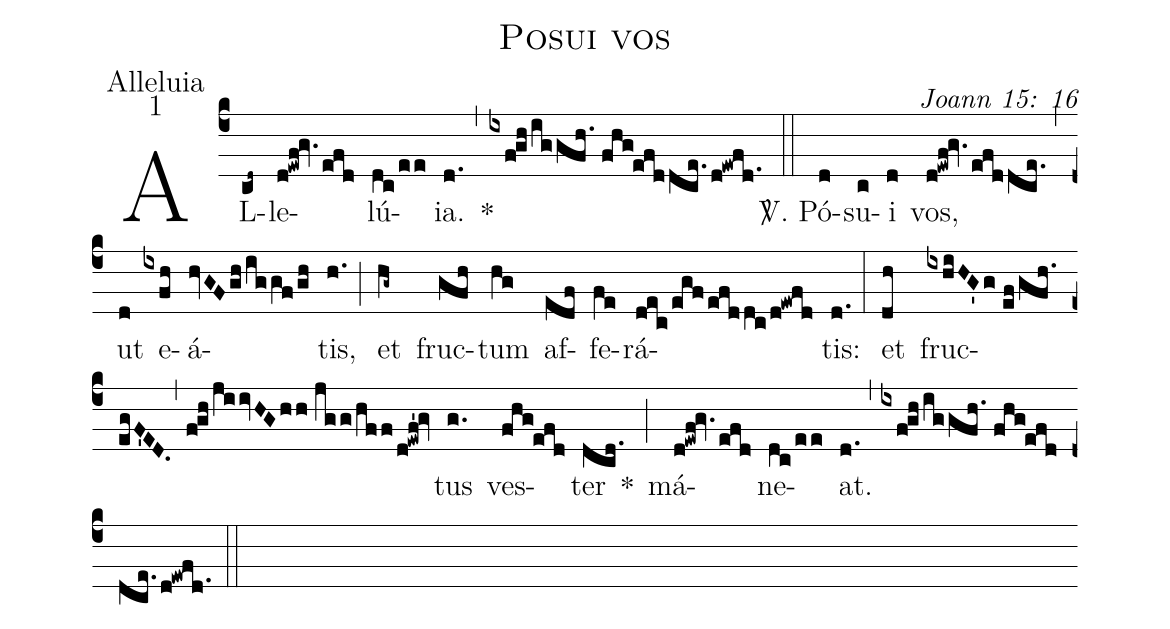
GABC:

name: Posui vos;
office-part: Alleluia;
mode: 1;
commentary: Joann 15: 16;
%%
(c4) AL(cd~)le(d!ewf!gv.efd)lú(dc/ee)ia.(d.) *(,) (ixf!gh/iggfh.//fhg!efddce./d!ewfd.1) (::)
<sp>V/</sp>. Pó(d)su(c)i(d) vos,(d!ewf!gv.efddce.) (,) ut(d) e(ixfh)á(hvGFgh/iggf/gh)tis,(h.) (;) et(hg~) fruc(gfh)tum(hg) af(edf)fe(fe)rá(dec/egf/efddc/d!ewfd)tis:(d.) (:)
et(dh) fruc(ixhiHG'g//ef/gfh./egF'ED.,f!gh/jiivHGhh//jgg/hff/d!ewf'!gv)tus(g.) ves(fhg!efd)ter(dcd.) *(;) má(d!ewf!gv.efd)ne(dc/ee)at.(d.) (,) (ixf!gh/iggfh.//fhg!efddce./d!ewfd.1) (::)
